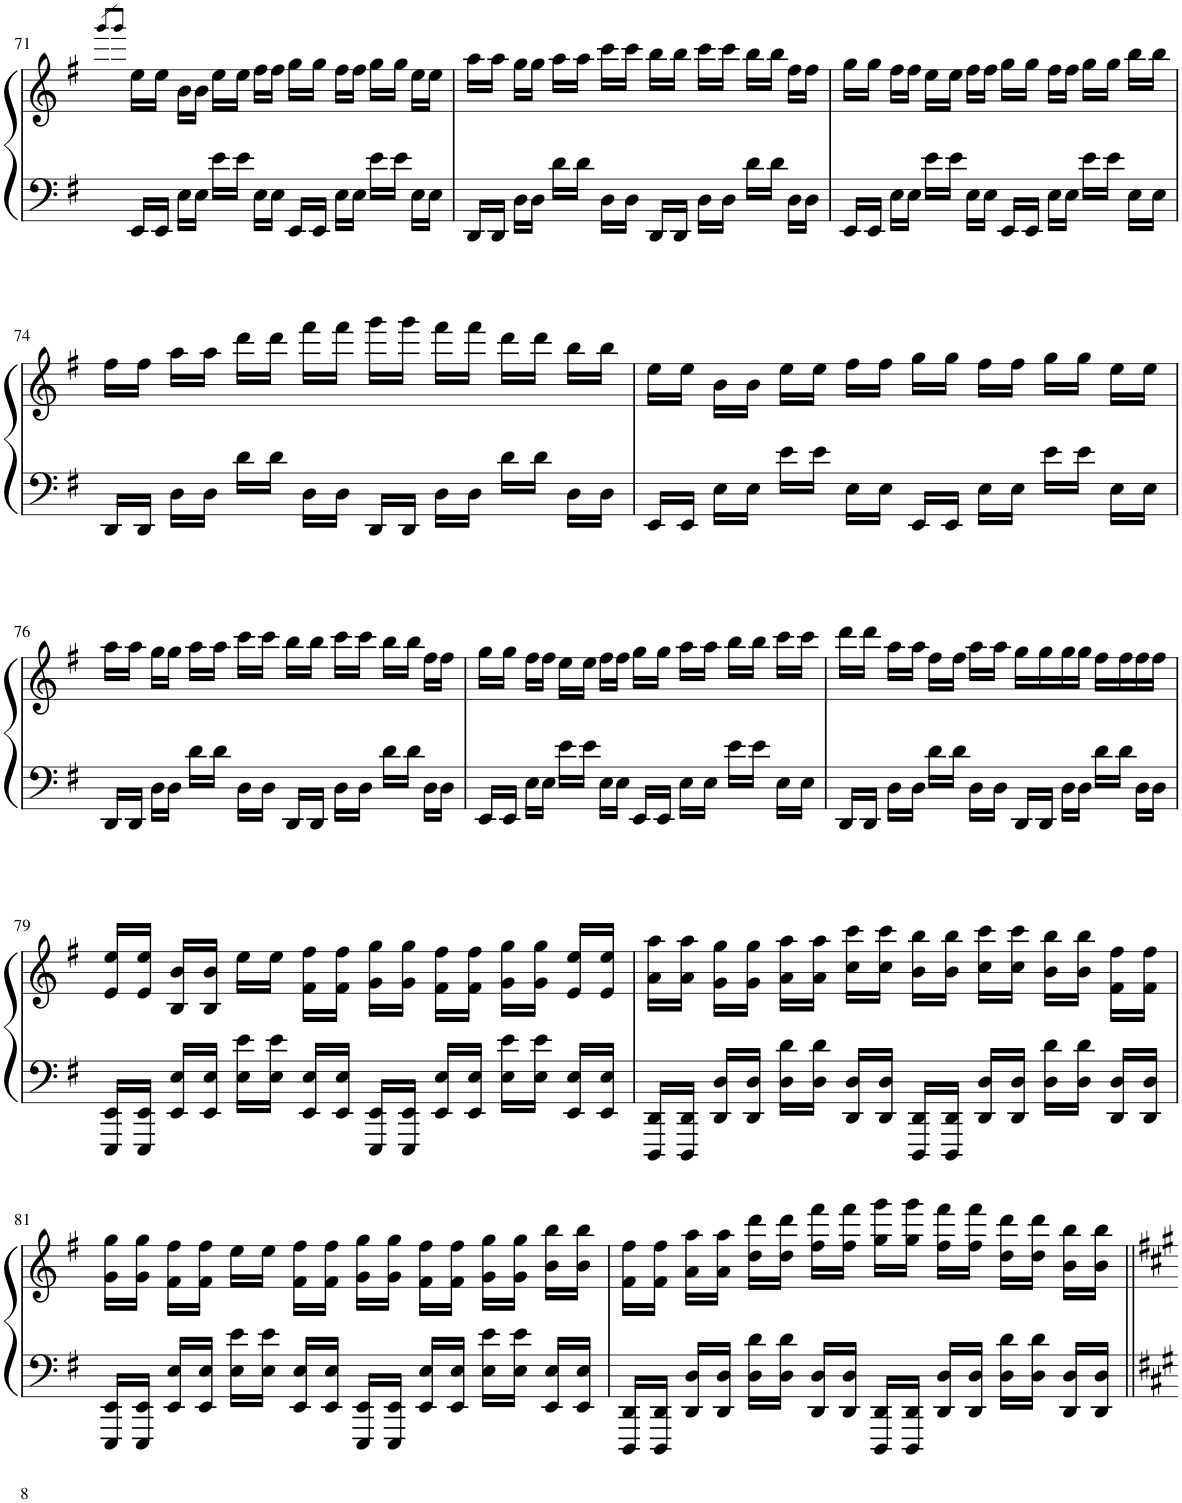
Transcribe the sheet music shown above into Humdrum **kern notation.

**kern	**kern
*part1	*part1
*staff2	*staff1
*I"Piano	*
*I'Pno.	*
!!LO:PB:g=z
*clefF4	*clefG2
*k[f#]	*k[f#]
*M4/4	*M4/4
=71	=71
.	8qggg/L
.	8qggg/J
16EE/LL	16ee\LL
16EE/JJ	16ee\JJ
16E\LL	16b\LL
16E\JJ	16b\JJ
16e\LL	16ee\LL
16e\JJ	16ee\JJ
16E\LL	16ff#\LL
16E\JJ	16ff#\JJ
16EE/LL	16gg\LL
16EE/JJ	16gg\JJ
16E\LL	16ff#\LL
16E\JJ	16ff#\JJ
16e\LL	16gg\LL
16e\JJ	16gg\JJ
16E\LL	16ee\LL
16E\JJ	16ee\JJ
=72	=72
16DD/LL	16aa\LL
16DD/JJ	16aa\JJ
16D\LL	16gg\LL
16D\JJ	16gg\JJ
16d\LL	16aa\LL
16d\JJ	16aa\JJ
16D\LL	16ccc\LL
16D\JJ	16ccc\JJ
16DD/LL	16bb\LL
16DD/JJ	16bb\JJ
16D\LL	16ccc\LL
16D\JJ	16ccc\JJ
16d\LL	16bb\LL
16d\JJ	16bb\JJ
16D\LL	16ff#\LL
16D\JJ	16ff#\JJ
=73	=73
16EE/LL	16gg\LL
16EE/JJ	16gg\JJ
16E\LL	16ff#\LL
16E\JJ	16ff#\JJ
16e\LL	16ee\LL
16e\JJ	16ee\JJ
16E\LL	16ff#\LL
16E\JJ	16ff#\JJ
16EE/LL	16gg\LL
16EE/JJ	16gg\JJ
16E\LL	16ff#\LL
16E\JJ	16ff#\JJ
16e\LL	16gg\LL
16e\JJ	16gg\JJ
16E\LL	16bb\LL
16E\JJ	16bb\JJ
!!LO:LB:g=z
=74	=74
16DD/LL	16ff#\LL
16DD/JJ	16ff#\JJ
16D\LL	16aa\LL
16D\JJ	16aa\JJ
16d\LL	16ddd\LL
16d\JJ	16ddd\JJ
16D\LL	16fff#\LL
16D\JJ	16fff#\JJ
16DD/LL	16ggg\LL
16DD/JJ	16ggg\JJ
16D\LL	16fff#\LL
16D\JJ	16fff#\JJ
16d\LL	16ddd\LL
16d\JJ	16ddd\JJ
16D\LL	16bb\LL
16D\JJ	16bb\JJ
=75	=75
16EE/LL	16ee\LL
16EE/JJ	16ee\JJ
16E\LL	16b\LL
16E\JJ	16b\JJ
16e\LL	16ee\LL
16e\JJ	16ee\JJ
16E\LL	16ff#\LL
16E\JJ	16ff#\JJ
16EE/LL	16gg\LL
16EE/JJ	16gg\JJ
16E\LL	16ff#\LL
16E\JJ	16ff#\JJ
16e\LL	16gg\LL
16e\JJ	16gg\JJ
16E\LL	16ee\LL
16E\JJ	16ee\JJ
!!LO:LB:g=z
=76	=76
16DD/LL	16aa\LL
16DD/JJ	16aa\JJ
16D\LL	16gg\LL
16D\JJ	16gg\JJ
16d\LL	16aa\LL
16d\JJ	16aa\JJ
16D\LL	16ccc\LL
16D\JJ	16ccc\JJ
16DD/LL	16bb\LL
16DD/JJ	16bb\JJ
16D\LL	16ccc\LL
16D\JJ	16ccc\JJ
16d\LL	16bb\LL
16d\JJ	16bb\JJ
16D\LL	16ff#\LL
16D\JJ	16ff#\JJ
=77	=77
16EE/LL	16gg\LL
16EE/JJ	16gg\JJ
16E\LL	16ff#\LL
16E\JJ	16ff#\JJ
16e\LL	16ee\LL
16e\JJ	16ee\JJ
16E\LL	16ff#\LL
16E\JJ	16ff#\JJ
16EE/LL	16gg\LL
16EE/JJ	16gg\JJ
16E\LL	16aa\LL
16E\JJ	16aa\JJ
16e\LL	16bb\LL
16e\JJ	16bb\JJ
16E\LL	16ccc\LL
16E\JJ	16ccc\JJ
=78	=78
16DD/LL	16ddd\LL
16DD/JJ	16ddd\JJ
16D\LL	16aa\LL
16D\JJ	16aa\JJ
16d\LL	16ff#\LL
16d\JJ	16ff#\JJ
16D\LL	16aa\LL
16D\JJ	16aa\JJ
16DD/LL	16gg\LL
16DD/JJ	16gg\
16D\LL	16gg\
16D\JJ	16gg\JJ
16d\LL	16ff#\LL
16d\JJ	16ff#\
16D\LL	16ff#\
16D\JJ	16ff#\JJ
!!LO:LB:g=z
=79	=79
16EEE/ 16EE/LL	16e/ 16ee/LL
16EEE/ 16EE/JJ	16e/ 16ee/JJ
16EE/ 16E/LL	16B/ 16b/LL
16EE/ 16E/JJ	16B/ 16b/JJ
16E\ 16e\LL	16ee\LL
16E\ 16e\JJ	16ee\JJ
16EE/ 16E/LL	16f#\ 16ff#\LL
16EE/ 16E/JJ	16f#\ 16ff#\JJ
16EEE/ 16EE/LL	16g\ 16gg\LL
16EEE/ 16EE/JJ	16g\ 16gg\JJ
16EE/ 16E/LL	16f#\ 16ff#\LL
16EE/ 16E/JJ	16f#\ 16ff#\JJ
16E\ 16e\LL	16g\ 16gg\LL
16E\ 16e\JJ	16g\ 16gg\JJ
16EE/ 16E/LL	16e/ 16ee/LL
16EE/ 16E/JJ	16e/ 16ee/JJ
=80	=80
16DDD/ 16DD/LL	16a\ 16aa\LL
16DDD/ 16DD/JJ	16a\ 16aa\JJ
16DD/ 16D/LL	16g\ 16gg\LL
16DD/ 16D/JJ	16g\ 16gg\JJ
16D\ 16d\LL	16a\ 16aa\LL
16D\ 16d\JJ	16a\ 16aa\JJ
16DD/ 16D/LL	16cc\ 16ccc\LL
16DD/ 16D/JJ	16cc\ 16ccc\JJ
16DDD/ 16DD/LL	16b\ 16bb\LL
16DDD/ 16DD/JJ	16b\ 16bb\JJ
16DD/ 16D/LL	16cc\ 16ccc\LL
16DD/ 16D/JJ	16cc\ 16ccc\JJ
16D\ 16d\LL	16b\ 16bb\LL
16D\ 16d\JJ	16b\ 16bb\JJ
16DD/ 16D/LL	16f#\ 16ff#\LL
16DD/ 16D/JJ	16f#\ 16ff#\JJ
!!LO:LB:g=z
=81	=81
16EEE/ 16EE/LL	16g\ 16gg\LL
16EEE/ 16EE/JJ	16g\ 16gg\JJ
16EE/ 16E/LL	16f#\ 16ff#\LL
16EE/ 16E/JJ	16f#\ 16ff#\JJ
16E\ 16e\LL	16ee\LL
16E\ 16e\JJ	16ee\JJ
16EE/ 16E/LL	16f#\ 16ff#\LL
16EE/ 16E/JJ	16f#\ 16ff#\JJ
16EEE/ 16EE/LL	16g\ 16gg\LL
16EEE/ 16EE/JJ	16g\ 16gg\JJ
16EE/ 16E/LL	16f#\ 16ff#\LL
16EE/ 16E/JJ	16f#\ 16ff#\JJ
16E\ 16e\LL	16g\ 16gg\LL
16E\ 16e\JJ	16g\ 16gg\JJ
16EE/ 16E/LL	16b\ 16bb\LL
16EE/ 16E/JJ	16b\ 16bb\JJ
=82	=82
16DDD/ 16DD/LL	16f#\ 16ff#\LL
16DDD/ 16DD/JJ	16f#\ 16ff#\JJ
16DD/ 16D/LL	16a\ 16aa\LL
16DD/ 16D/JJ	16a\ 16aa\JJ
16D\ 16d\LL	16dd\ 16ddd\LL
16D\ 16d\JJ	16dd\ 16ddd\JJ
16DD/ 16D/LL	16ff#\ 16fff#\LL
16DD/ 16D/JJ	16ff#\ 16fff#\JJ
16DDD/ 16DD/LL	16gg\ 16ggg\LL
16DDD/ 16DD/JJ	16gg\ 16ggg\JJ
16DD/ 16D/LL	16ff#\ 16fff#\LL
16DD/ 16D/JJ	16ff#\ 16fff#\JJ
16D\ 16d\LL	16dd\ 16ddd\LL
16D\ 16d\JJ	16dd\ 16ddd\JJ
16DD/ 16D/LL	16b\ 16bb\LL
16DD/ 16D/JJ	16b\ 16bb\JJ
=||	=||
*-	*-
